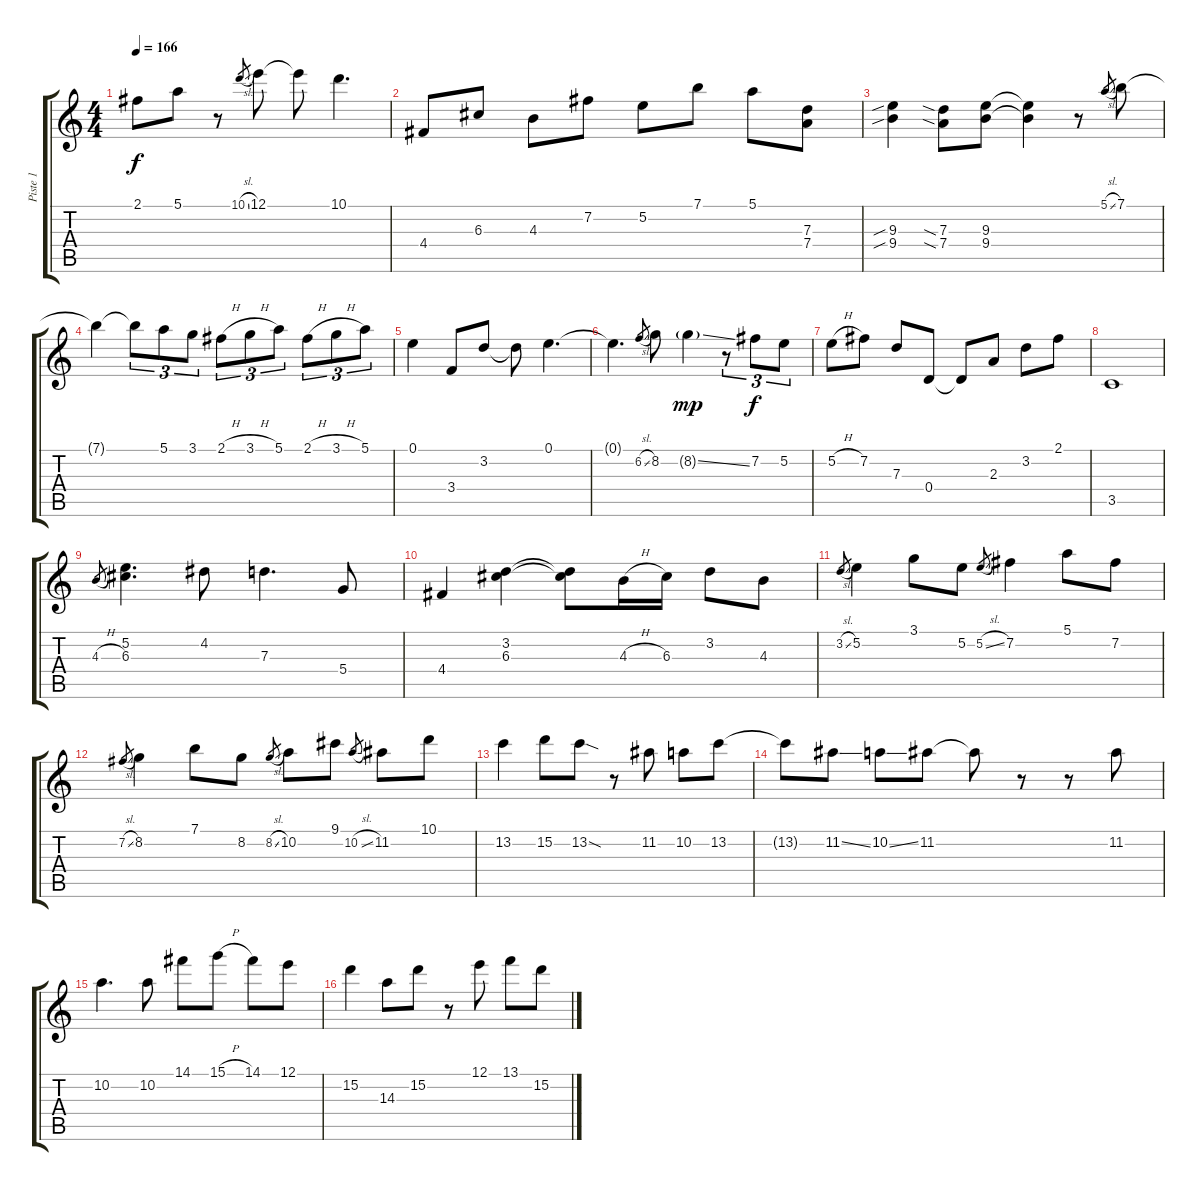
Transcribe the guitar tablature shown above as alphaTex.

\track ("Piste 1" "Piste 1") {instrument electricguitarjazz}
\staff {score tabs}
\tuning (E4 B3 G3 D3 A2 E2) {hide}
\ts (4 4)
\tempo 166
\clef g2
\ks c
2.1.8{dy f} 5.1.8 r.8 10.1{sl}.8{gr} 12.1.8 12.1{t}.8 10.1.4{d} |
4.4.8 6.3.8 4.3.8 7.2.8 5.2.8 7.1.8 5.1.8 (7.3 7.4).8 |
(9.3{sib} 9.4{sib}).4 (7.3{sia} 7.4{sia}).8 (9.3 9.4).8 (9.3{t} 9.4{t}).4 r.8 5.1{sl}.8{gr} 7.1.8 |
7.1{t}.4 7.1{t}.8{tu (3 2)} 5.1.8{tu (3 2)} 3.1.8{tu (3 2)} 2.1{h}.8{tu (3 2)} 3.1{h}.8{tu (3 2)} 5.1.8{tu (3 2)} 2.1{h}.8{tu (3 2)} 3.1{h}.8{tu (3 2)} 5.1.8{tu (3 2)} |
0.1.4 3.4.8 3.2.8 3.2{t}.8 0.1.4{d} |
0.1{t}.4{d} 6.2{sl}.8{gr} 8.2.8 8.2{ss g}.4{dy mp} r.8{tu (3 2)} 7.2.8{tu (3 2) dy f} 5.2.8{tu (3 2)} |
5.2{h}.8 7.2.8 7.3.8 0.4.8 0.4{t}.8 2.3.8 3.2.8 2.1.8 |
3.5.1 |
4.3{h}.8{gr} (5.2 6.3).4{d} 4.2.8 7.3.4{d} 5.4.8 |
4.4.4 (3.2 6.3).4 (3.2{t} 6.3{t}).8 4.3{h}.16 6.3.16 3.2.8 4.3.8 |
3.2{sl}.8{gr} 5.2.4 3.1.8 5.2.8 5.2{sl}.8{gr} 7.2.4 5.1.8 7.2.8 |
7.2{sl}.8{gr} 8.2.4 7.1.8 8.2.8 8.2{sl}.8{gr} 10.2.8 9.1.8 10.2{sl}.8{gr} 11.2.8 10.1.8 |
13.2.4 15.2.8 13.2{sod}.8 r.8 11.2.8 10.2.8 13.2.8 |
13.2{t}.8 11.2{ss}.8 10.2{ss}.8 11.2.8 11.2{t}.8 r.8 r.8 11.2.8 |
10.2.4{d} 10.2.8 14.1.8 15.1{h}.8 14.1.8 12.1.8 |
15.2.4 14.3.8 15.2.8 r.8 12.1.8 13.1.8 15.2.8
